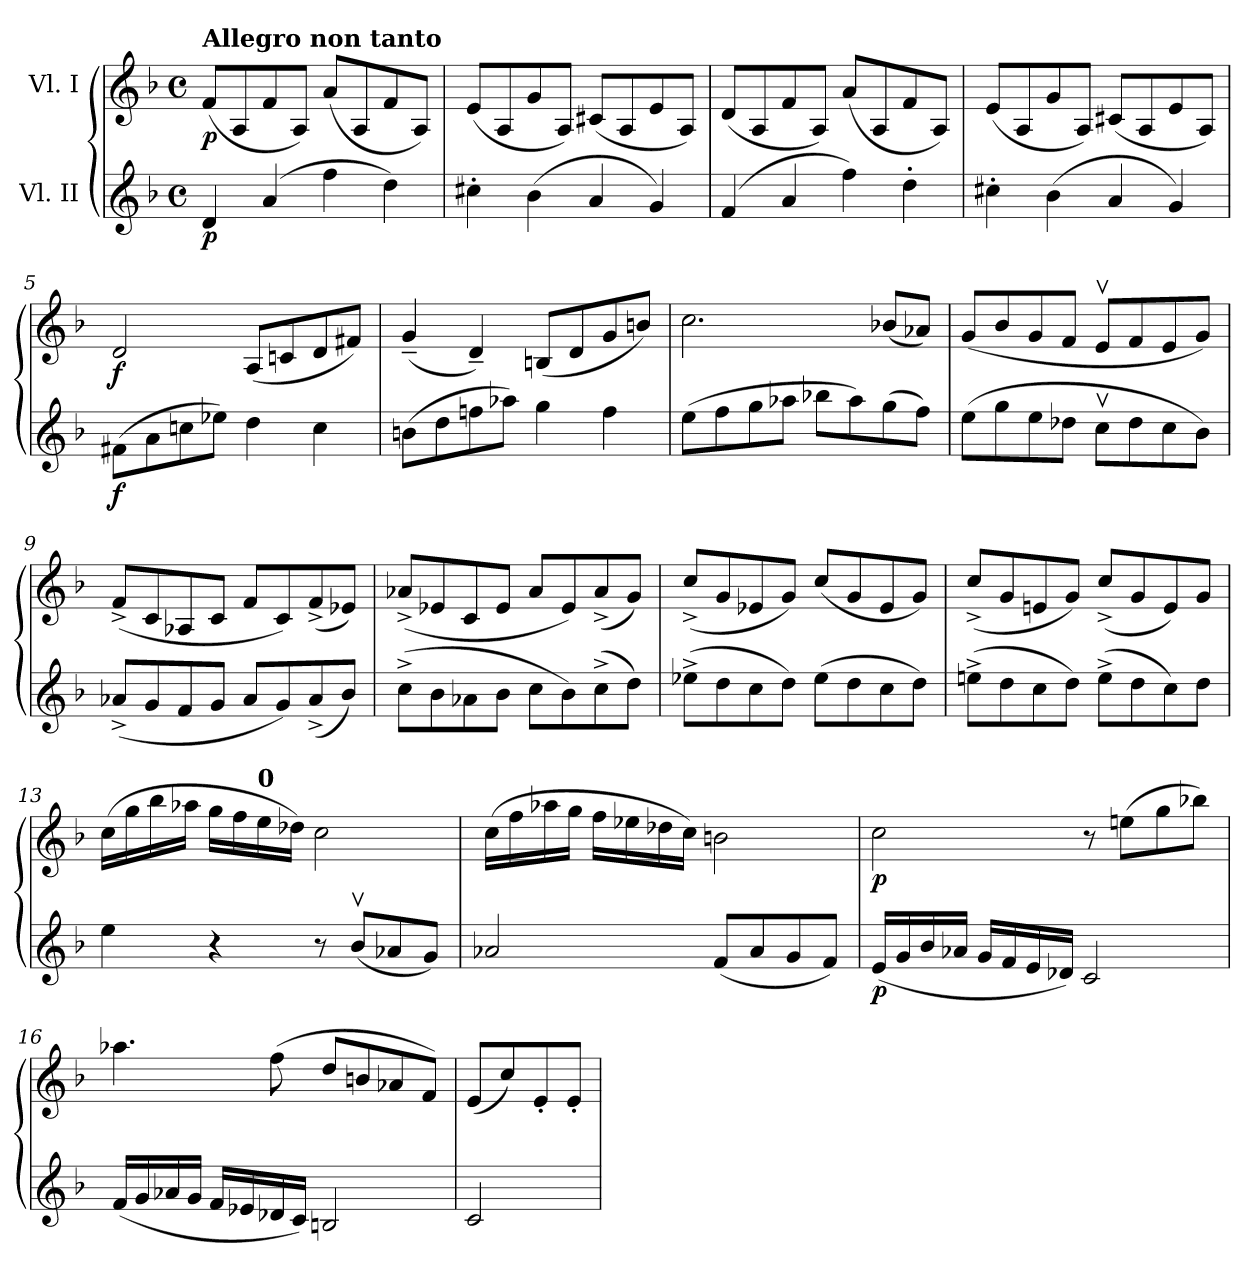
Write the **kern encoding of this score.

**kern	**dynam	**kern	**dynam
*part2	*part2	*part1	*part1
*staff2	*staff2	*staff1	*staff1
*I"Vl. II	*	*I"Vl. I	*
*clefG2	*	*clefG2	*
*k[b-]	*	*k[b-]	*
*F:	*	*F:	*
*M4/4	*	*M4/4	*
*met(c)	*	*met(c)	*
=1	=1	=1	=1
!	!	!LO:TX:a:B:t=Allegro non tanto	!
!	!LO:DY:b	!	!LO:DY:b
4d/	p	(<8f/L	p
.	.	8A/	.
(>4a/	.	8f/	.
.	.	8A/J)	.
4ff\	.	(<8a/L	.
.	.	8A/	.
4dd\)	.	8f/	.
.	.	8A/J)	.
=2	=2	=2	=2
4cc#X'\	.	(<8e/L	.
.	.	8A/	.
(>4b-\	.	8g/	.
.	.	8A/J)	.
4a/	.	(<8c#X/L	.
.	.	8A/	.
4g/)	.	8e/	.
.	.	8A/J)	.
=3	=3	=3	=3
(>4f/	.	(<8d/L	.
.	.	8A/	.
4a/	.	8f/	.
.	.	8A/J)	.
4ff\)	.	(<8a/L	.
.	.	8A/	.
4dd'\	.	8f/	.
.	.	8A/J)	.
=4	=4	=4	=4
4cc#X'\	.	(<8e/L	.
.	.	8A/	.
(>4b-\	.	8g/	.
.	.	8A/J)	.
4a/	.	(<8c#X/L	.
.	.	8A/	.
4g/)	.	8e/	.
.	.	8A/J)	.
=5	=5	=5	=5
!	!LO:DY:b	!	!LO:DY:b
(>8f#X\L	f	2d/	f
8a\	.	.	.
8ccn\	.	.	.
8ee-X\J)	.	.	.
4dd\	.	(<8A/L	.
.	.	8cn/	.
4cc\	.	8d/	.
.	.	8f#X/J)	.
=6	=6	=6	=6
(>8bn\L	.	(<4g~/	.
8dd\	.	.	.
8ffn\	.	4d~/)	.
8aa-X\J)	.	.	.
4gg\	.	(<8Bn/L	.
.	.	8d/	.
4ff\	.	8g/	.
.	.	8bn/J)	.
=7	=7	=7	=7
(>8ee\L	.	2.cc\	.
8ff\	.	.	.
8gg\	.	.	.
8aa-X\J	.	.	.
8bb-X\L	.	.	.
8aa-\)	.	.	.
(>8gg\	.	(<8b-X/L	.
8ff\J)	.	8a-X/J)	.
!!LO:LB:g=z
=8	=8	=8	=8
(>8ee\L	.	(<8g/L	.
8gg\	.	8b-/	.
8ee\	.	8g/	.
8dd-X\J	.	8f/J	.
8ccv\L	.	8ev/L	.
8dd-\	.	8f/	.
8cc\	.	8e/	.
8b-\J)	.	8g/J)	.
=9	=9	=9	=9
(<8a-X^/L	.	(<8f^/L	.
8g/	.	8c/	.
8f/	.	8A-X/	.
8g/J	.	8c/J	.
8a-/L	.	8f/L	.
8g/)	.	8c/)	.
(<8a-^/	.	(<8f^/	.
8b-/J)	.	8e-X/J)	.
=10	=10	=10	=10
(>8cc^\L	.	(<8a-X^/L	.
8b-\	.	8e-X/	.
8a-X\	.	8c/	.
8b-\J	.	8e-/J	.
8cc\L	.	8a-/L	.
8b-\)	.	8e-/)	.
(>8cc^\	.	(<8a-^/	.
8dd\J)	.	8g/J)	.
=11	=11	=11	=11
(>8ee-X^\L	.	(<8cc^/L	.
8dd\	.	8g/	.
8cc\	.	8e-X/	.
8dd\J)	.	8g/J)	.
(>8ee-\L	.	(<8cc/L	.
8dd\	.	8g/	.
8cc\	.	8e-/	.
8dd\J)	.	8g/J)	.
=12	=12	=12	=12
(>8een^\L	.	(<8cc^/L	.
8dd\	.	8g/	.
8cc\	.	8en/	.
8dd\J)	.	8g/J)	.
(>8ee^\L	.	(<8cc^/L	.
8dd\	.	8g/	.
8cc\)	.	8e/)	.
8dd\J	.	8g/J	.
!!LO:LB:g=z
=13	=13	=13	=13
4ee\	.	(>16cc\LL	.
.	.	16gg\	.
.	.	16bb-\	.
.	.	16aa-X\JJ	.
4r	.	16gg\LL	.
.	.	16ff\	.
!	!	!LO:TX:a:B:t=0	!
.	.	16ee\	.
.	.	16dd-X\JJ)	.
8r	.	2cc\	.
(<8b-v/L	.	.	.
8a-X/	.	.	.
8g/J)	.	.	.
=14	=14	=14	=14
2a-X/	.	(>16cc\LL	.
.	.	16ff\	.
.	.	16aa-X\	.
.	.	16gg\JJ	.
.	.	16ff\LL	.
.	.	16ee-X\	.
.	.	16dd-X\	.
.	.	16cc\JJ)	.
(<8f/L	.	2bn\	.
8a-/	.	.	.
8g/	.	.	.
8f/J)	.	.	.
=15	=15	=15	=15
!	!LO:DY:b	!	!LO:DY:b
(<16e/LL	p	2cc\	p
16g/	.	.	.
16b-/	.	.	.
16a-X/JJ	.	.	.
16g/LL	.	.	.
16f/	.	.	.
16e/	.	.	.
16d-X/JJ)	.	.	.
2c/	.	8r	.
.	.	(>8een\L	.
.	.	8gg\	.
.	.	8bb-X\J)	.
=16	=16	=16	=16
(<16f/LL	.	4.aa-X\	.
16g/	.	.	.
16a-X/	.	.	.
16g/JJ	.	.	.
16f/LL	.	.	.
16e-X/	.	.	.
16d-X/	.	(>8ff\	.
16c/JJ)	.	.	.
2Bn/	.	8dd/L	.
.	.	8bn/	.
.	.	8a-X/	.
.	.	8f/J)	.
=17	=17	=17	=17
2c/	.	(<8e/L	.
.	.	8cc!/)	.
.	.	8e'!/	.
.	.	8e'!/J	.
=	=	=	=
*-	*-	*-	*-
